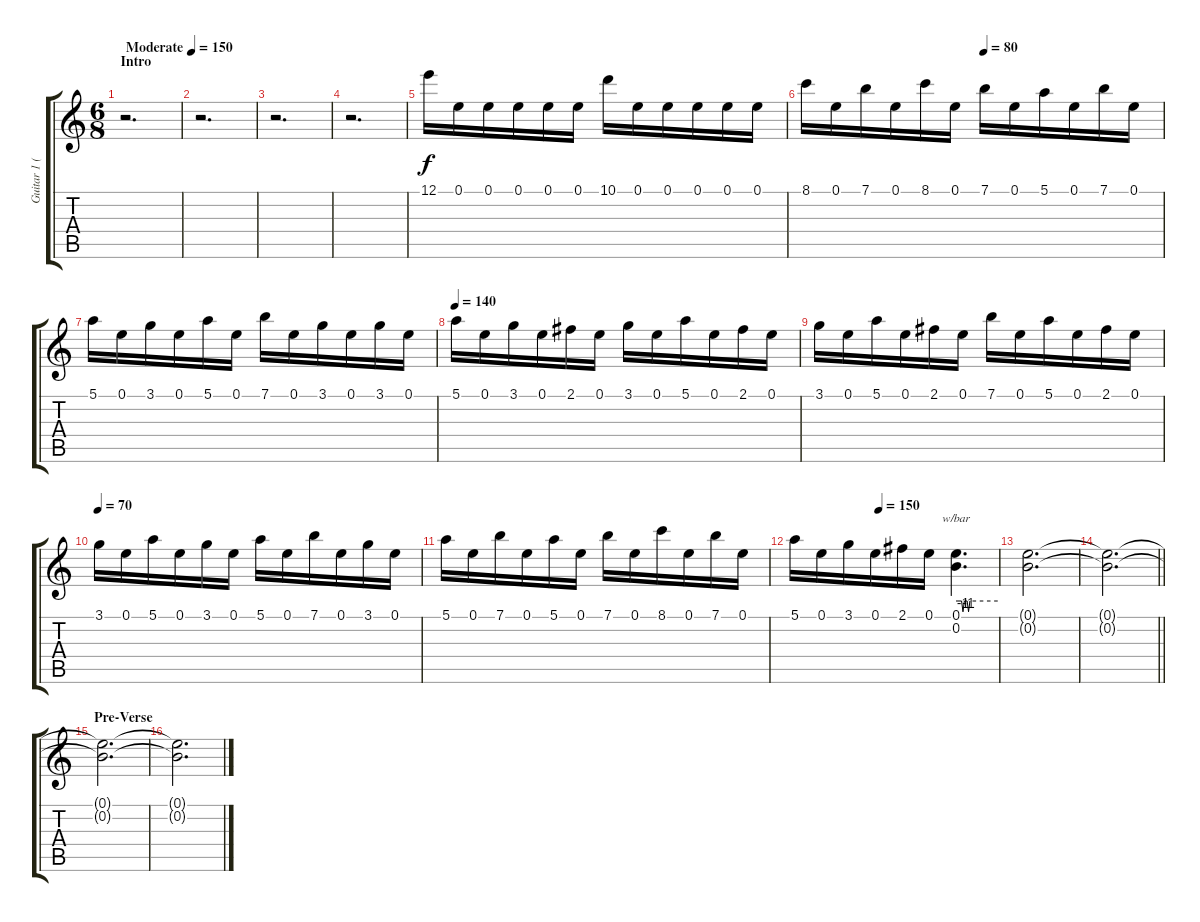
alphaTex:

\track ("Guitar 1 (Smith)" "Guitar 1 (") {instrument distortionguitar}
\staff {score tabs}
\tuning (E4 B3 G3 D3 A2 E2) {hide}
\ts (6 8)
\section ("" "Intro")
\tempo (150 "Moderate")
\clef g2
\ks c
r.2{d dy f volume 14 instrument distortionguitar} |
r.2{d} |
r.2{d} |
r.2{d} |
12.1.16 0.1.16 0.1.16 0.1.16 0.1.16 0.1.16 10.1.16 0.1.16 0.1.16 0.1.16 0.1.16 0.1.16 |
\tempo (80 0.5)
8.1.16 0.1.16 7.1.16 0.1.16 8.1.16 0.1.16 7.1.16 0.1.16 5.1.16 0.1.16 7.1.16 0.1.16 |
5.1.16 0.1.16 3.1.16 0.1.16 5.1.16 0.1.16 7.1.16 0.1.16 3.1.16 0.1.16 3.1.16 0.1.16 |
\tempo 140
5.1.16 0.1.16 3.1.16 0.1.16 2.1.16 0.1.16 3.1.16 0.1.16 5.1.16 0.1.16 2.1.16 0.1.16 |
3.1.16 0.1.16 5.1.16 0.1.16 2.1.16 0.1.16 7.1.16 0.1.16 5.1.16 0.1.16 2.1.16 0.1.16 |
\tempo 70
3.1.16 0.1.16 5.1.16 0.1.16 3.1.16 0.1.16 5.1.16 0.1.16 7.1.16 0.1.16 3.1.16 0.1.16 |
5.1.16 0.1.16 7.1.16 0.1.16 5.1.16 0.1.16 7.1.16 0.1.16 8.1.16 0.1.16 7.1.16 0.1.16 |
\tempo (150 0.4166666666666667)
5.1.16 0.1.16 3.1.16 0.1.16 2.1.16 0.1.16 (0.1 0.2).4{d tbe (custom default 0 0 8 0 10 -4 12 0 16 0 18 -4 20 0 60 0)} |
(0.1{t} 0.2{t}).2{d} |
\barLineRight lightlight
(0.1{t} 0.2{t}).2{d} |
\section ("" "Pre-Verse")
(0.1{t} 0.2{t}).2{d volume 0} |
(0.1{t} 0.2{t}).2{d}
